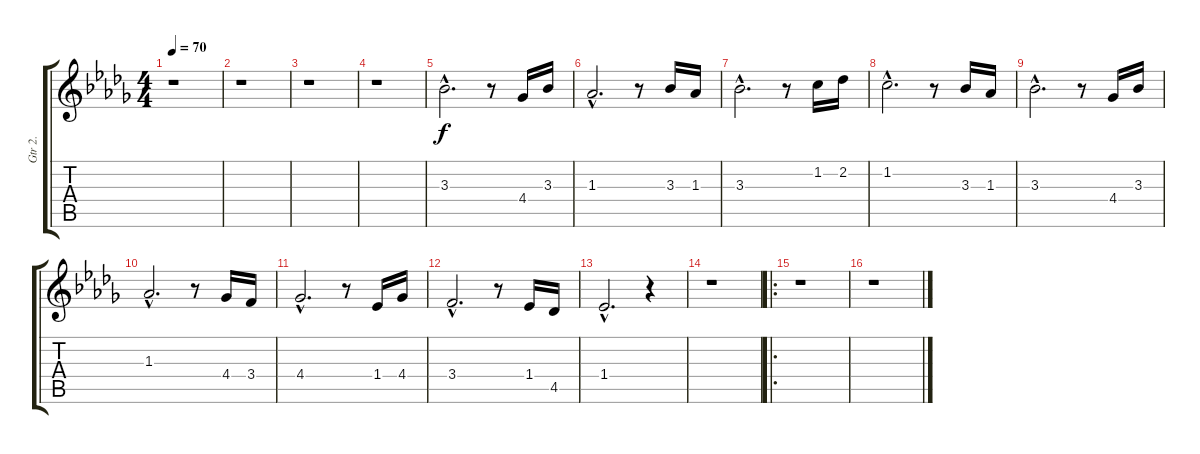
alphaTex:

\track ("Gtr 2." "Gtr 2.") {instrument overdrivenguitar}
\staff {score tabs}
\tuning (E4 B3 G3 D3 A2 E2) {hide}
\ts (4 4)
\tempo 70
\clef g2
\ks db
r.1{dy f instrument overdrivenguitar} |
r.1 |
r.1 |
r.1 |
3.3{hac}.2{d} r.8 4.4.16 3.3.16 |
1.3{hac}.2{d} r.8 3.3.16 1.3.16 |
3.3{hac}.2{d} r.8 1.2.16 2.2.16 |
1.2{hac}.2{d} r.8 3.3.16 1.3.16 |
3.3{hac}.2{d} r.8 4.4.16 3.3.16 |
1.3{hac}.2{d} r.8 4.4.16 3.4.16 |
4.4{hac}.2{d} r.8 1.4.16 4.4.16 |
3.4{hac}.2{d} r.8 1.4.16 4.5.16 |
1.4{hac}.2{d} r.4 |
r.1 |
\ro
r.1 |
r.1
